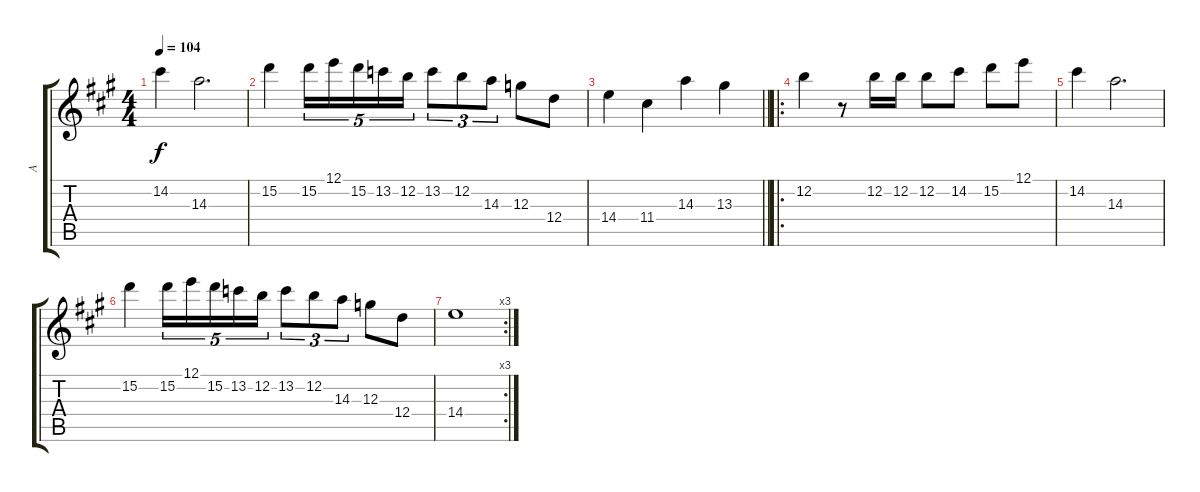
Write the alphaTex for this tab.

\track ("A" "A") {instrument electricguitarjazz}
\staff {score tabs}
\tuning (E4 B3 G3 D3 A2 E2) {hide}
\ts (4 4)
\tempo 104
\clef g2
\ks a
14.2.4{dy f} 14.3.2{d} |
15.2.4 15.2.16{tu (5 4)} 12.1.16{tu (5 4)} 15.2.16{tu (5 4)} 13.2.16{tu (5 4)} 12.2.16{tu (5 4)} 13.2.8{tu (3 2)} 12.2.8{tu (3 2)} 14.3.8{tu (3 2)} 12.3.8 12.4.8 |
\barLineRight lightlight
14.4.4 11.4.4 14.3.4 13.3.4 |
\ro
12.2.4 r.8 12.2.16 12.2.16 12.2.8 14.2.8 15.2.8 12.1.8 |
14.2.4 14.3.2{d} |
15.2.4 15.2.16{tu (5 4)} 12.1.16{tu (5 4)} 15.2.16{tu (5 4)} 13.2.16{tu (5 4)} 12.2.16{tu (5 4)} 13.2.8{tu (3 2)} 12.2.8{tu (3 2)} 14.3.8{tu (3 2)} 12.3.8 12.4.8 |
\rc 3
14.4.1
